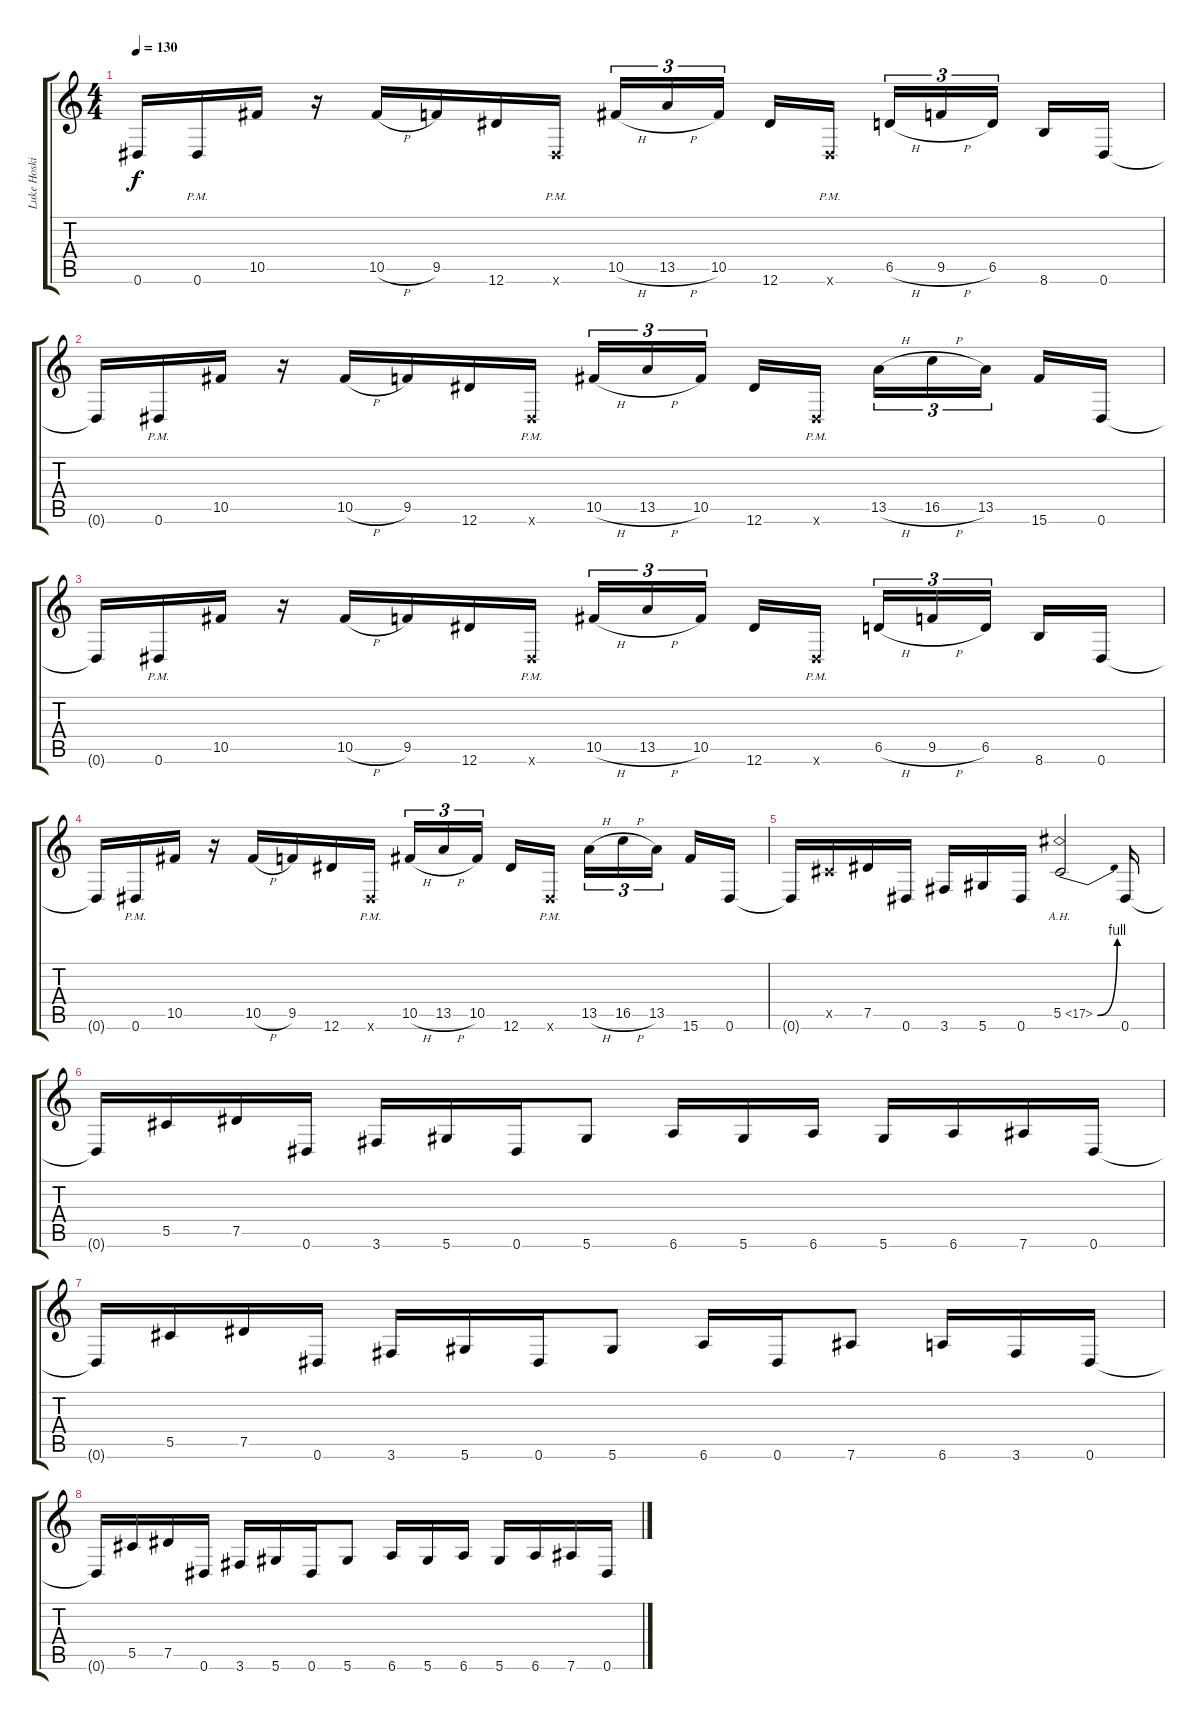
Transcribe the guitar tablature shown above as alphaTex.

\track ("Luke Hoskin" "Luke Hoski") {instrument overdrivenguitar}
\staff {score tabs}
\tuning (Eb4 Bb3 Gb3 Db3 Ab2 Eb2) {hide}
\ts (4 4)
\tempo 130
\clef g2
\ks c
0.6.16{dy f} 0.6{pm}.16 10.5.16 r.16 10.5{h}.16 9.5.16 12.6.16 0.6{pm x}.16 10.5{h}.16{tu (3 2)} 13.5{h}.16{tu (3 2)} 10.5.16{tu (3 2)} 12.6.16 0.6{pm x}.16 6.5{h}.16{tu (3 2)} 9.5{h}.16{tu (3 2)} 6.5.16{tu (3 2)} 8.6.16 0.6.16 |
0.6{t}.16 0.6{pm}.16 10.5.16 r.16 10.5{h}.16 9.5.16 12.6.16 0.6{pm x}.16 10.5{h}.16{tu (3 2)} 13.5{h}.16{tu (3 2)} 10.5.16{tu (3 2)} 12.6.16 0.6{pm x}.16 13.5{h}.16{tu (3 2)} 16.5{h}.16{tu (3 2)} 13.5.16{tu (3 2)} 15.6.16 0.6.16 |
0.6{t}.16 0.6{pm}.16 10.5.16 r.16 10.5{h}.16 9.5.16 12.6.16 0.6{pm x}.16 10.5{h}.16{tu (3 2)} 13.5{h}.16{tu (3 2)} 10.5.16{tu (3 2)} 12.6.16 0.6{pm x}.16 6.5{h}.16{tu (3 2)} 9.5{h}.16{tu (3 2)} 6.5.16{tu (3 2)} 8.6.16 0.6.16 |
0.6{t}.16 0.6{pm}.16 10.5.16 r.16 10.5{h}.16 9.5.16 12.6.16 0.6{pm x}.16 10.5{h}.16{tu (3 2)} 13.5{h}.16{tu (3 2)} 10.5.16{tu (3 2)} 12.6.16 0.6{pm x}.16 13.5{h}.16{tu (3 2)} 16.5{h}.16{tu (3 2)} 13.5.16{tu (3 2)} 15.6.16 0.6.16 |
0.6{t}.16 5.5{x}.16 7.5.16 0.6.16 3.6.16 5.6.16 0.6.16 5.5{be (bend 0 0 60 4) ah 12}.2 0.6.16 |
0.6{t}.16 5.5.16 7.5.16 0.6.16 3.6.16 5.6.16 0.6.16 5.6.8 6.6.16 5.6.16 6.6.16 5.6.16 6.6.16 7.6.16 0.6.16 |
0.6{t}.16 5.5.16 7.5.16 0.6.16 3.6.16 5.6.16 0.6.16 5.6.8 6.6.16 0.6.16 7.6.8 6.6.16 3.6.16 0.6.16 |
0.6{t}.16 5.5.16 7.5.16 0.6.16 3.6.16 5.6.16 0.6.16 5.6.8 6.6.16 5.6.16 6.6.16 5.6.16 6.6.16 7.6.16 0.6.16
